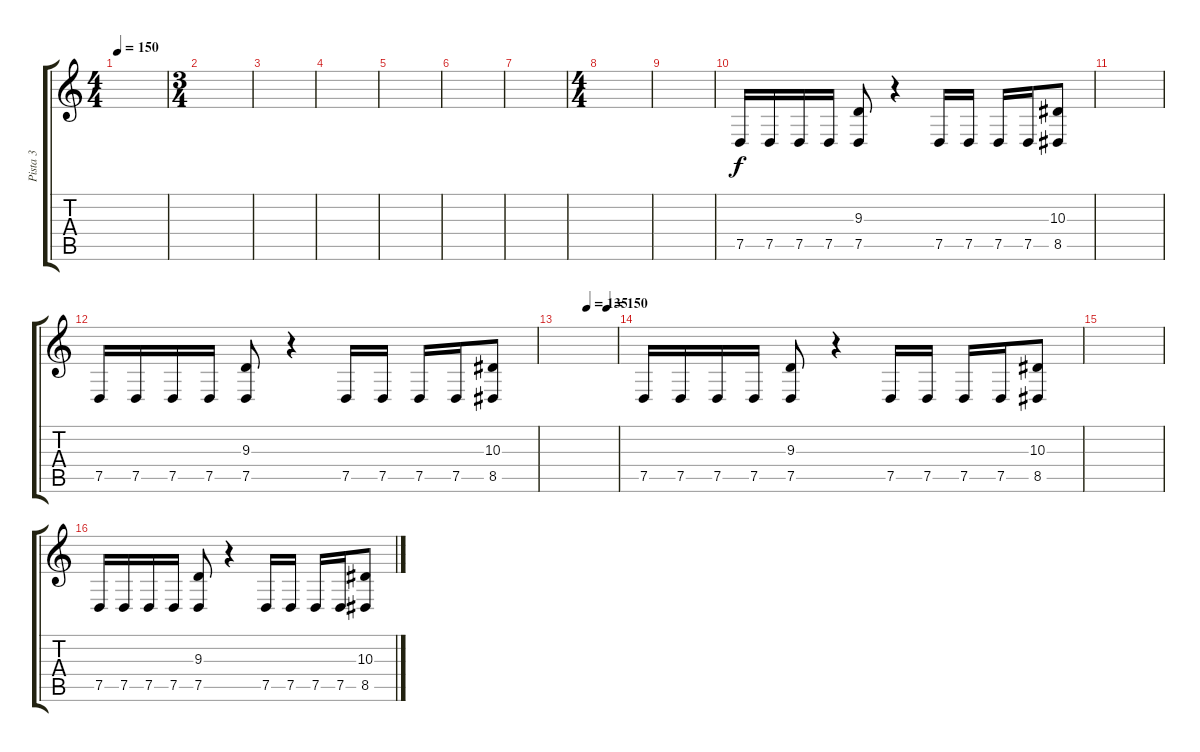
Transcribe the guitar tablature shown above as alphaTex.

\track ("Pista 3" "Pista 3") {instrument electricgrandpiano}
\staff {score tabs}
\tuning (D4 A3 F3 C3 G2 D2) {hide}
\ts (4 4)
\tempo 150
\clef g2
\ks c
|
\ts (3 4)
|
|
|
|
|
|
\ts (4 4)
|
|
7.5.16{dy f volume 7 instrument marimba} 7.5.16 7.5.16 7.5.16 (9.3 7.5).8 r.4 7.5.16 7.5.16 7.5.16 7.5.16 (10.3 8.5).8 |
|
7.5.16{volume 7 instrument marimba} 7.5.16 7.5.16 7.5.16 (9.3 7.5).8 r.4 7.5.16 7.5.16 7.5.16 7.5.16 (10.3 8.5).8 |
\tempo (135 0.5)
\tempo (150 0.8333333333333334)
|
7.5.16{volume 7 instrument marimba} 7.5.16 7.5.16 7.5.16 (9.3 7.5).8 r.4 7.5.16 7.5.16 7.5.16 7.5.16 (10.3 8.5).8 |
|
7.5.16{volume 7 instrument marimba} 7.5.16 7.5.16 7.5.16 (9.3 7.5).8 r.4 7.5.16 7.5.16 7.5.16 7.5.16 (10.3 8.5).8
